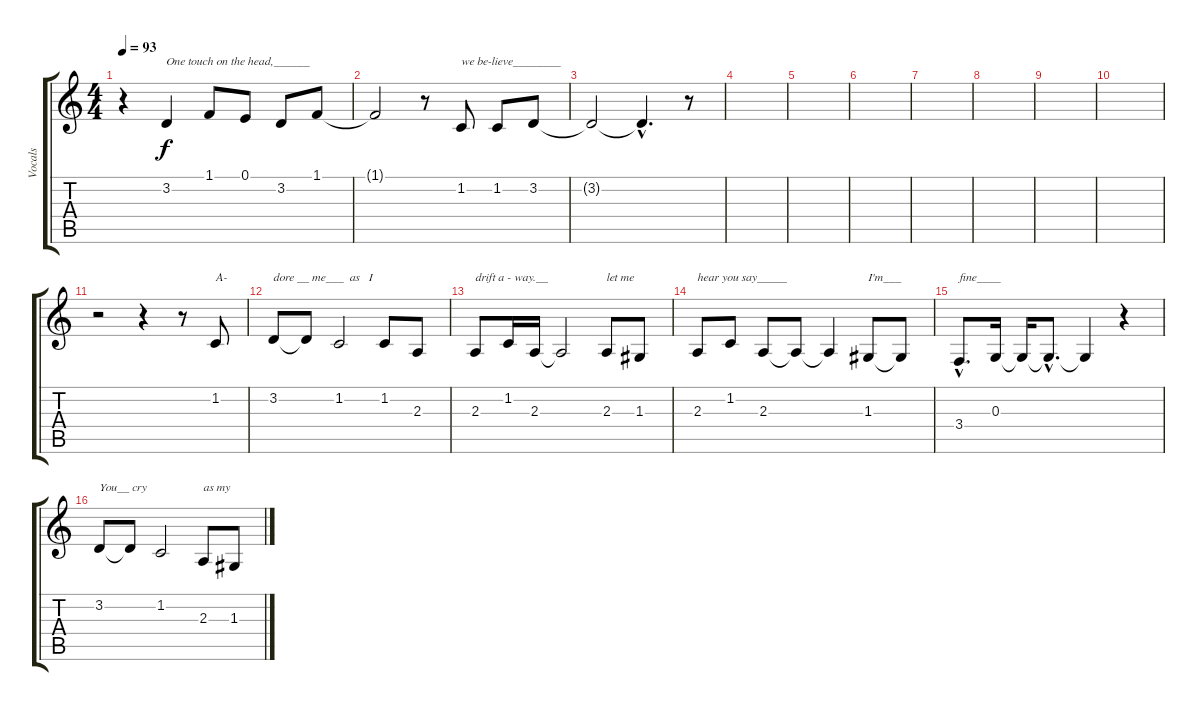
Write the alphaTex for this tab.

\track ("Vocals" "Vocals") {instrument trumpet}
\staff {score tabs}
\tuning (E4 B3 G3 D3 A2 E2) {hide}
\ts (4 4)
\tempo 93
\clef g2
\ks c
r.4{dy f} 3.2.4{txt "One touch on the head,______"} 1.1.8 0.1.8 3.2.8 1.1.8 |
1.1{t}.2 r.8 1.2.8{txt "we be-lieve________"} 1.2.8 3.2.8 |
3.2{t}.2 3.2{hac t}.4{d} r.8 |
|
|
|
|
|
|
|
r.2 r.4 r.8 1.2.8{txt "A-"} |
3.2.8{txt "dore __ me___  as   I"} 3.2{t}.8 1.2.2 1.2.8 2.3.8 |
2.3.8{txt "drift a - way.__  "} 1.2.16 2.3.16 2.3{t}.2 2.3.8{txt "let me"} 1.3.8 |
2.3.8{txt "hear you say_____"} 1.2.8 2.3.8 2.3{t}.8 2.3{t}.4 1.3.8{txt "I'm___"} 1.3{t}.8 |
3.4{hac}.8{d txt "fine____"} 0.3.16 0.3{t}.16 0.3{hac t}.8{d} 0.3{t}.4 r.4 |
3.2.8{txt "You__ cry"} 3.2{t}.8 1.2.2 2.3.8{txt "as my"} 1.3.8
